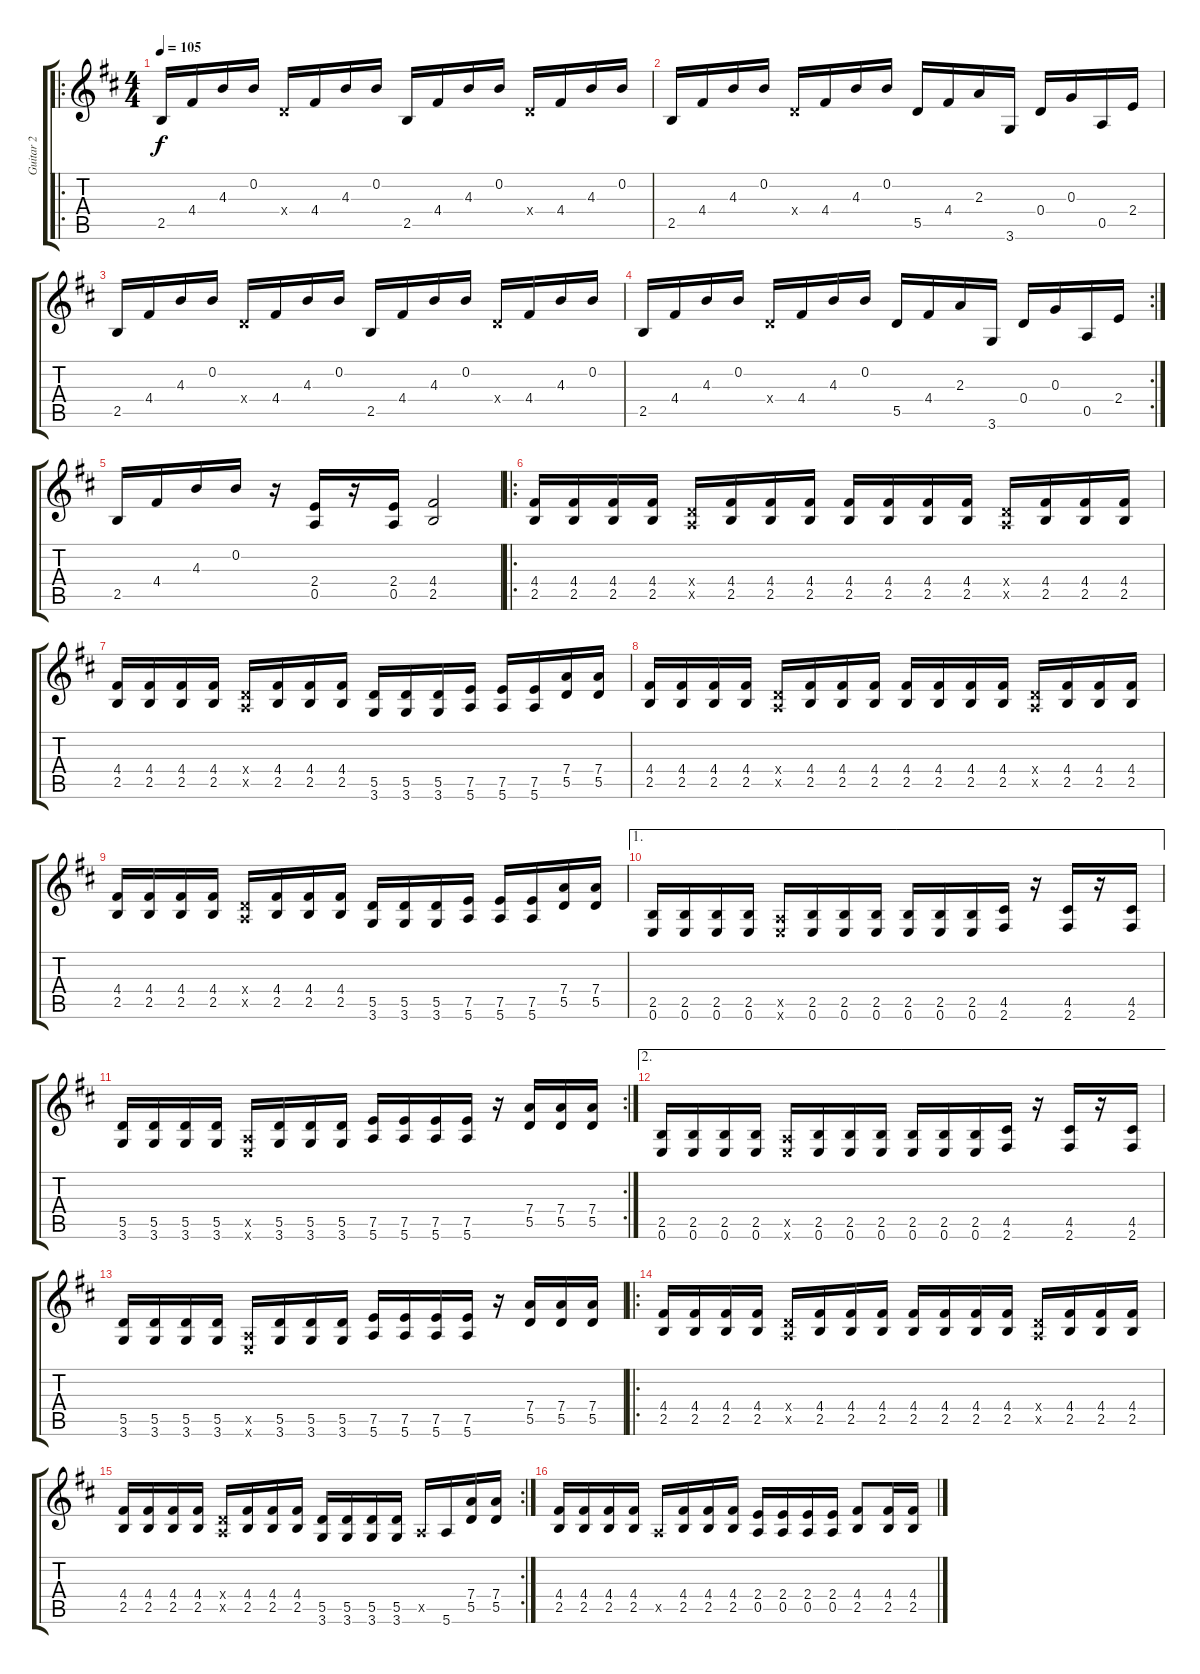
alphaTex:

\track ("Guitar 2" "Guitar 2") {instrument acousticguitarsteel}
\staff {score tabs}
\tuning (E4 B3 G3 D3 A2 E2) {hide}
\ro
\ts (4 4)
\tempo 105
\clef g2
\ks bminor
2.5.16{dy f} 4.4.16 4.3.16 0.2.16 0.4{x}.16 4.4.16 4.3.16 0.2.16 2.5.16 4.4.16 4.3.16 0.2.16 0.4{x}.16 4.4.16 4.3.16 0.2.16 |
2.5.16 4.4.16 4.3.16 0.2.16 0.4{x}.16 4.4.16 4.3.16 0.2.16 5.5.16 4.4.16 2.3.16 3.6.16 0.4.16 0.3.16 0.5.16 2.4.16 |
2.5.16 4.4.16 4.3.16 0.2.16 0.4{x}.16 4.4.16 4.3.16 0.2.16 2.5.16 4.4.16 4.3.16 0.2.16 0.4{x}.16 4.4.16 4.3.16 0.2.16 |
\rc 2
2.5.16 4.4.16 4.3.16 0.2.16 0.4{x}.16 4.4.16 4.3.16 0.2.16 5.5.16 4.4.16 2.3.16 3.6.16 0.4.16 0.3.16 0.5.16 2.4.16 |
2.5.16 4.4.16 4.3.16 0.2.16 r.16 (2.4 0.5).16 r.16 (2.4 0.5).16 (4.4 2.5).2 |
\ro
(4.4 2.5).16 (4.4 2.5).16 (4.4 2.5).16 (4.4 2.5).16 (0.4{x} 0.5{x}).16 (4.4 2.5).16 (4.4 2.5).16 (4.4 2.5).16 (4.4 2.5).16 (4.4 2.5).16 (4.4 2.5).16 (4.4 2.5).16 (0.4{x} 0.5{x}).16 (4.4 2.5).16 (4.4 2.5).16 (4.4 2.5).16 |
(4.4 2.5).16 (4.4 2.5).16 (4.4 2.5).16 (4.4 2.5).16 (0.4{x} 0.5{x}).16 (4.4 2.5).16 (4.4 2.5).16 (4.4 2.5).16 (5.5 3.6).16 (5.5 3.6).16 (5.5 3.6).16 (7.5 5.6).16 (7.5 5.6).16 (7.5 5.6).16 (7.4 5.5).16 (7.4 5.5).16 |
(4.4 2.5).16 (4.4 2.5).16 (4.4 2.5).16 (4.4 2.5).16 (0.4{x} 0.5{x}).16 (4.4 2.5).16 (4.4 2.5).16 (4.4 2.5).16 (4.4 2.5).16 (4.4 2.5).16 (4.4 2.5).16 (4.4 2.5).16 (0.4{x} 0.5{x}).16 (4.4 2.5).16 (4.4 2.5).16 (4.4 2.5).16 |
(4.4 2.5).16 (4.4 2.5).16 (4.4 2.5).16 (4.4 2.5).16 (0.4{x} 0.5{x}).16 (4.4 2.5).16 (4.4 2.5).16 (4.4 2.5).16 (5.5 3.6).16 (5.5 3.6).16 (5.5 3.6).16 (7.5 5.6).16 (7.5 5.6).16 (7.5 5.6).16 (7.4 5.5).16 (7.4 5.5).16 |
\ae 1
(2.5 0.6).16 (2.5 0.6).16 (2.5 0.6).16 (2.5 0.6).16 (0.5{x} 0.6{x}).16 (2.5 0.6).16 (2.5 0.6).16 (2.5 0.6).16 (2.5 0.6).16 (2.5 0.6).16 (2.5 0.6).16 (4.5 2.6).16 r.16 (4.5 2.6).16 r.16 (4.5 2.6).16 |
\rc 2
(5.5 3.6).16 (5.5 3.6).16 (5.5 3.6).16 (5.5 3.6).16 (0.5{x} 0.6{x}).16 (5.5 3.6).16 (5.5 3.6).16 (5.5 3.6).16 (7.5 5.6).16 (7.5 5.6).16 (7.5 5.6).16 (7.5 5.6).16 r.16 (7.4 5.5).16 (7.4 5.5).16 (7.4 5.5).16 |
\ae 2
(2.5 0.6).16 (2.5 0.6).16 (2.5 0.6).16 (2.5 0.6).16 (0.5{x} 0.6{x}).16 (2.5 0.6).16 (2.5 0.6).16 (2.5 0.6).16 (2.5 0.6).16 (2.5 0.6).16 (2.5 0.6).16 (4.5 2.6).16 r.16 (4.5 2.6).16 r.16 (4.5 2.6).16 |
(5.5 3.6).16 (5.5 3.6).16 (5.5 3.6).16 (5.5 3.6).16 (0.5{x} 0.6{x}).16 (5.5 3.6).16 (5.5 3.6).16 (5.5 3.6).16 (7.5 5.6).16 (7.5 5.6).16 (7.5 5.6).16 (7.5 5.6).16 r.16 (7.4 5.5).16 (7.4 5.5).16 (7.4 5.5).16 |
\ro
(4.4 2.5).16 (4.4 2.5).16 (4.4 2.5).16 (4.4 2.5).16 (0.4{x} 0.5{x}).16 (4.4 2.5).16 (4.4 2.5).16 (4.4 2.5).16 (4.4 2.5).16 (4.4 2.5).16 (4.4 2.5).16 (4.4 2.5).16 (0.4{x} 0.5{x}).16 (4.4 2.5).16 (4.4 2.5).16 (4.4 2.5).16 |
\rc 2
(4.4 2.5).16 (4.4 2.5).16 (4.4 2.5).16 (4.4 2.5).16 (0.4{x} 0.5{x}).16 (4.4 2.5).16 (4.4 2.5).16 (4.4 2.5).16 (5.5 3.6).16 (5.5 3.6).16 (5.5 3.6).16 (5.5 3.6).16 0.5{x}.16 5.6.16 (7.4 5.5).16 (7.4 5.5).16 |
(4.4 2.5).16 (4.4 2.5).16 (4.4 2.5).16 (4.4 2.5).16 0.5{x}.16 (4.4 2.5).16 (4.4 2.5).16 (4.4 2.5).16 (2.4 0.5).16 (2.4 0.5).16 (2.4 0.5).16 (2.4 0.5).16 (4.4 2.5).8 (4.4 2.5).16 (4.4 2.5).16
